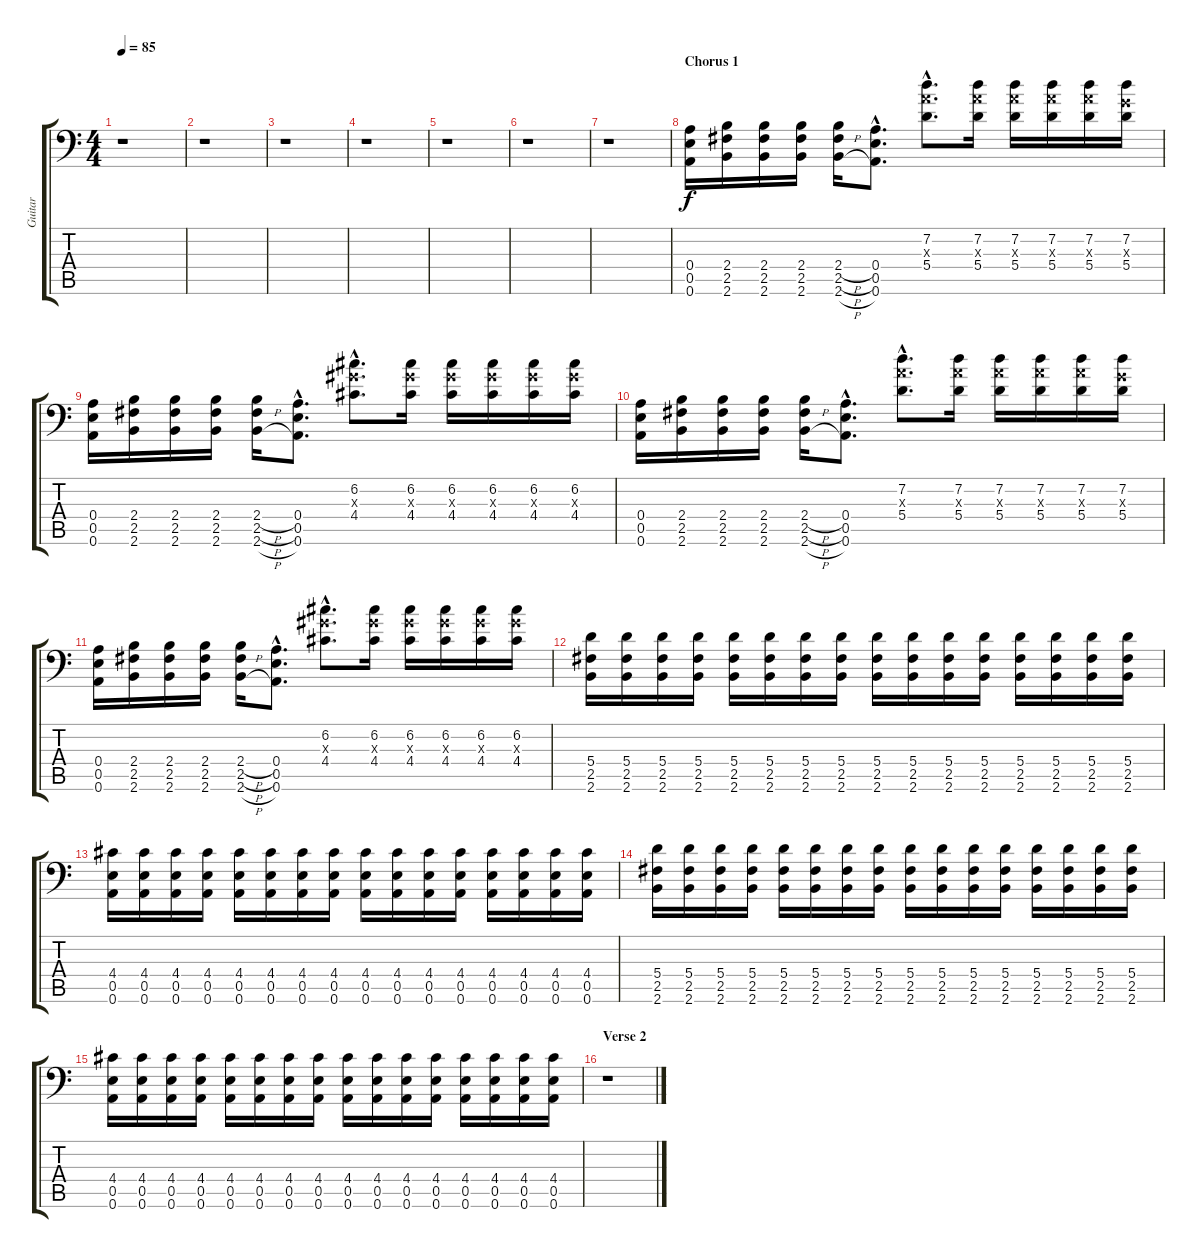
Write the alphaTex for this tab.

\track ("Guitar " "Guitar ") {instrument distortionguitar}
\staff {score tabs}
\tuning (B3 G3 D3 A2 E2 A1) {hide}
\ts (4 4)
\tempo 85
\clef f4
\ks c
r.1{dy f} |
r.1 |
r.1 |
r.1 |
r.1 |
r.1 |
r.1 |
\section ("" "Chorus 1")
(0.4 0.5 0.6).16 (2.4 2.5 2.6).16 (2.4 2.5 2.6).16 (2.4 2.5 2.6).16 (2.4{h} 2.5{h} 2.6{h}).16 (0.4{hac} 0.5{hac} 0.6{hac}).8{d} (7.2{hac} 7.3{hac x} 5.4{hac}).8{d} (7.2 7.3{x} 5.4).16 (7.2 7.3{x} 5.4).16 (7.2 7.3{x} 5.4).16 (7.2 7.3{x} 5.4).16 (7.2 5.3{x} 5.4).16 |
(0.4 0.5 0.6).16 (2.4 2.5 2.6).16 (2.4 2.5 2.6).16 (2.4 2.5 2.6).16 (2.4{h} 2.5{h} 2.6{h}).16 (0.4{hac} 0.5{hac} 0.6{hac}).8{d} (6.2{hac} 6.3{hac x} 4.4{hac}).8{d} (6.2 6.3{x} 4.4).16 (6.2 6.3{x} 4.4).16 (6.2 6.3{x} 4.4).16 (6.2 6.3{x} 4.4).16 (6.2 6.3{x} 4.4).16 |
(0.4 0.5 0.6).16 (2.4 2.5 2.6).16 (2.4 2.5 2.6).16 (2.4 2.5 2.6).16 (2.4{h} 2.5{h} 2.6{h}).16 (0.4{hac} 0.5{hac} 0.6{hac}).8{d} (7.2{hac} 7.3{hac x} 5.4{hac}).8{d} (7.2 7.3{x} 5.4).16 (7.2 7.3{x} 5.4).16 (7.2 7.3{x} 5.4).16 (7.2 7.3{x} 5.4).16 (7.2 5.3{x} 5.4).16 |
(0.4 0.5 0.6).16 (2.4 2.5 2.6).16 (2.4 2.5 2.6).16 (2.4 2.5 2.6).16 (2.4{h} 2.5{h} 2.6{h}).16 (0.4{hac} 0.5{hac} 0.6{hac}).8{d} (6.2{hac} 6.3{hac x} 4.4{hac}).8{d} (6.2 6.3{x} 4.4).16 (6.2 6.3{x} 4.4).16 (6.2 6.3{x} 4.4).16 (6.2 6.3{x} 4.4).16 (6.2 6.3{x} 4.4).16 |
(5.4 2.5 2.6).16 (5.4 2.5 2.6).16 (5.4 2.5 2.6).16 (5.4 2.5 2.6).16 (5.4 2.5 2.6).16 (5.4 2.5 2.6).16 (5.4 2.5 2.6).16 (5.4 2.5 2.6).16 (5.4 2.5 2.6).16 (5.4 2.5 2.6).16 (5.4 2.5 2.6).16 (5.4 2.5 2.6).16 (5.4 2.5 2.6).16 (5.4 2.5 2.6).16 (5.4 2.5 2.6).16 (5.4 2.5 2.6).16 |
(4.4 0.5 0.6).16 (4.4 0.5 0.6).16 (4.4 0.5 0.6).16 (4.4 0.5 0.6).16 (4.4 0.5 0.6).16 (4.4 0.5 0.6).16 (4.4 0.5 0.6).16 (4.4 0.5 0.6).16 (4.4 0.5 0.6).16 (4.4 0.5 0.6).16 (4.4 0.5 0.6).16 (4.4 0.5 0.6).16 (4.4 0.5 0.6).16 (4.4 0.5 0.6).16 (4.4 0.5 0.6).16 (4.4 0.5 0.6).16 |
(5.4 2.5 2.6).16 (5.4 2.5 2.6).16 (5.4 2.5 2.6).16 (5.4 2.5 2.6).16 (5.4 2.5 2.6).16 (5.4 2.5 2.6).16 (5.4 2.5 2.6).16 (5.4 2.5 2.6).16 (5.4 2.5 2.6).16 (5.4 2.5 2.6).16 (5.4 2.5 2.6).16 (5.4 2.5 2.6).16 (5.4 2.5 2.6).16 (5.4 2.5 2.6).16 (5.4 2.5 2.6).16 (5.4 2.5 2.6).16 |
(4.4 0.5 0.6).16 (4.4 0.5 0.6).16 (4.4 0.5 0.6).16 (4.4 0.5 0.6).16 (4.4 0.5 0.6).16 (4.4 0.5 0.6).16 (4.4 0.5 0.6).16 (4.4 0.5 0.6).16 (4.4 0.5 0.6).16 (4.4 0.5 0.6).16 (4.4 0.5 0.6).16 (4.4 0.5 0.6).16 (4.4 0.5 0.6).16 (4.4 0.5 0.6).16 (4.4 0.5 0.6).16 (4.4 0.5 0.6).16 |
\section ("" "Verse 2")
r.1
